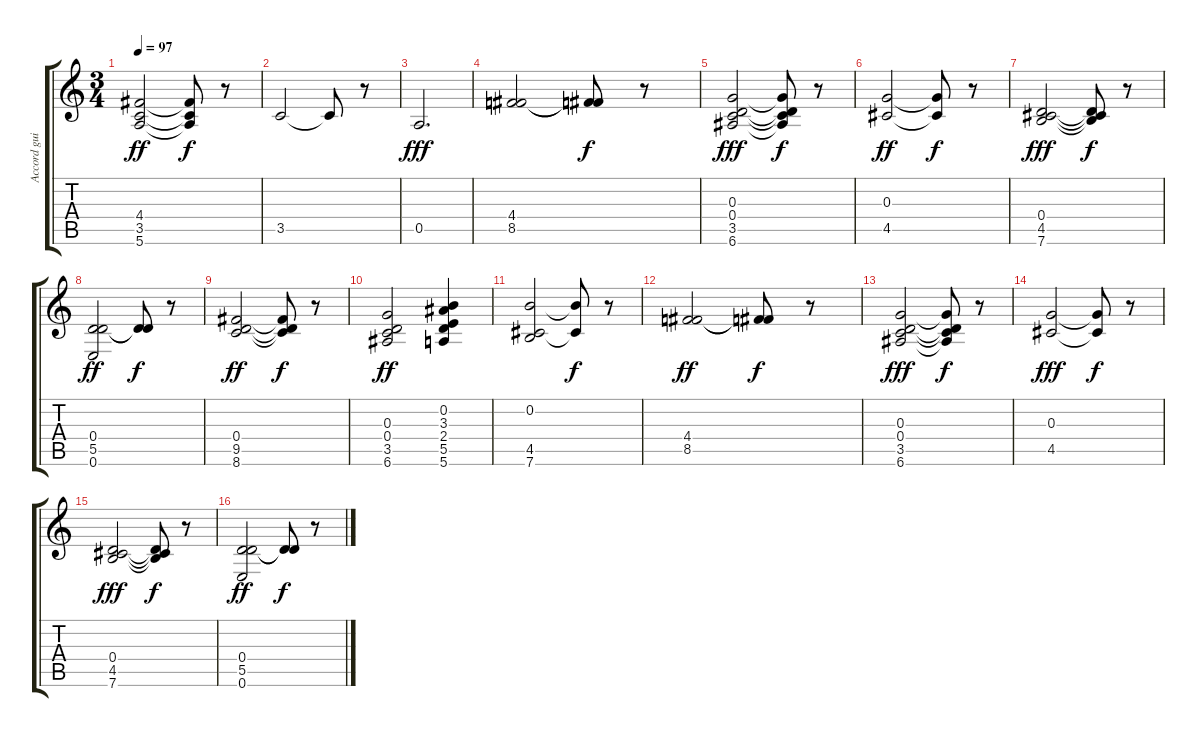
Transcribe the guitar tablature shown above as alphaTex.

\track ("Accord guitare" "Accord gui") {instrument acousticguitarsteel}
\staff {score tabs}
\tuning (E4 B3 G3 D3 A2 E2) {hide}
\ts (3 4)
\tempo 97
\clef g2
\ks c
(4.4 3.5 5.6).2{dy ff} (4.4{t} 3.5{t} 5.6{t}).8{dy f} r.8 |
3.5.2 3.5{t}.8 r.8 |
0.5.2{d dy fff} |
(4.4 8.5).2 (4.4{t} 8.5{t}).8{dy f} r.8 |
(0.3 0.4 3.5 6.6).2{dy fff} (0.3{t} 0.4{t} 3.5{t} 6.6{t}).8{dy f} r.8 |
(0.3 4.5).2{dy ff} (0.3{t} 4.5{t}).8{dy f} r.8 |
(0.4 4.5 7.6).2{dy fff} (0.4{t} 4.5{t} 7.6{t}).8{dy f} r.8 |
(0.4 5.5 0.6).2{dy ff} (0.4{t} 5.5{t}).8{dy f} r.8 |
(0.4 9.5 8.6).2{dy ff} (0.4{t} 9.5{t} 8.6{t}).8{dy f} r.8 |
(0.3 0.4 3.5 6.6).2{dy ff} (0.2 3.3 2.4 5.5 5.6).4 |
(0.2 4.5 7.6).2 (0.2{t} 4.5{t}).8{dy f} r.8 |
(4.4 8.5).2{dy ff} (4.4{t} 8.5{t}).8{dy f} r.8 |
(0.3 0.4 3.5 6.6).2{dy fff} (0.3{t} 0.4{t} 3.5{t} 6.6{t}).8{dy f} r.8 |
(0.3 4.5).2{dy fff} (0.3{t} 4.5{t}).8{dy f} r.8 |
(0.4 4.5 7.6).2{dy fff} (0.4{t} 4.5{t} 7.6{t}).8{dy f} r.8 |
(0.4 5.5 0.6).2{dy ff} (0.4{t} 5.5{t}).8{dy f} r.8
